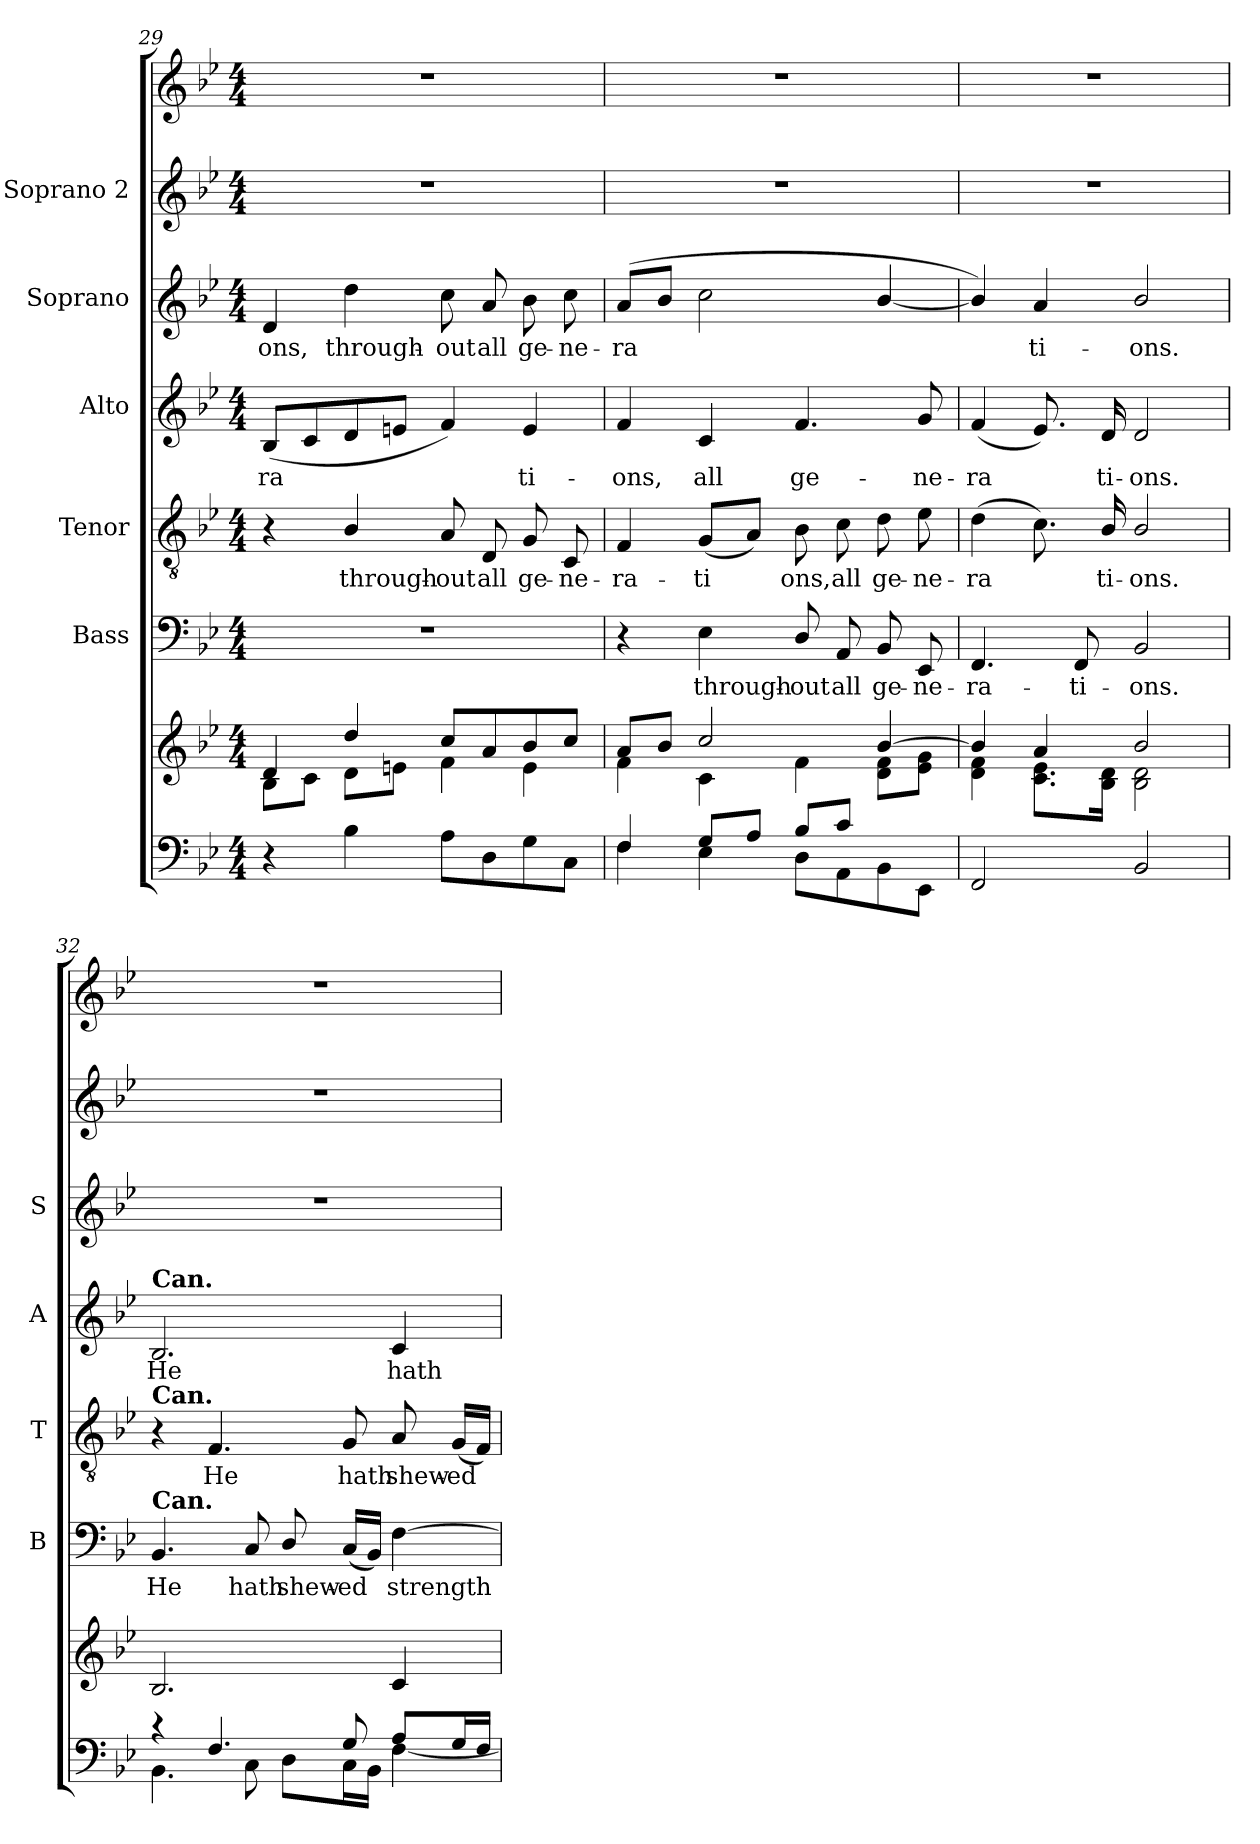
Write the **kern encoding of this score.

**kern	**kern	**kern	**text	**kern	**text	**kern	**text	**kern	**text	**kern	**kern
*part7	*part6	*part5	*part5	*part4	*part4	*part3	*part3	*part2	*part2	*part1	*part1
*staff8	*staff7	*staff6	*staff6	*staff5	*staff5	*staff4	*staff4	*staff3	*staff3	*staff2	*staff1
*	*	*I"Bass	*	*I"Tenor	*	*I"Alto	*	*I"Soprano	*	*I"Soprano 2	*
*	*	*I'B	*	*I'T	*	*I'A	*	*I'S	*	*	*
!!LO:PB:g=z
*clefF4	*clefG2	*clefF4	*	*clefGv2	*	*clefG2	*	*clefG2	*	*clefG2	*clefG2
*k[b-e-]	*k[b-e-]	*k[b-e-]	*	*k[b-e-]	*	*k[b-e-]	*	*k[b-e-]	*	*k[b-e-]	*k[b-e-]
*B-:	*B-:	*B-:	*	*B-:	*	*B-:	*	*B-:	*	*B-:	*B-:
*M4/4	*M4/4	*M4/4	*	*M4/4	*	*M4/4	*	*M4/4	*	*M4/4	*M4/4
=29	=29	=29	=29	=29	=29	=29	=29	=29	=29	=29	=29
*^	*^	*	*	*	*	*	*	*	*	*	*
!	!	!	!	!	!	!	!	!	!LO:LY:b	!	!LO:LY:b	!	!
4r	2ryy	4d/	8B-\L	1r	.	4r	.	(<8B-/L	-ra­	4d/	-ons,	1r	1r
.	.	.	8c\J	.	.	.	.	8c/	.	.	.	.	.
!	!	!	!	!	!	!	!LO:LY:b	!	!	!	!LO:LY:b	!	!
4B-\	.	4dd/	8d\L	.	.	4B-/	through-	8d/	.	4dd\	through-	.	.
.	.	.	8en\J	.	.	.	.	8en/J	.	.	.	.	.
!	!	!	!	!	!	!	!LO:LY:b	!	!	!	!LO:LY:b	!	!
8A\L	2ryy	8cc/L	4f\	.	.	8A/	-out	4f/)	.	8cc\	-out	.	.
!	!	!	!	!	!	!	!LO:LY:b	!	!	!	!LO:LY:b	!	!
8D\	.	8a/	.	.	.	8D/	all	.	.	8a/	all	.	.
!	!	!	!	!	!	!	!LO:LY:b	!	!LO:LY:b	!	!LO:LY:b	!	!
8G\	.	8b-/	4e\	.	.	8G/	ge-	4e/	ti-	8b-\	ge-	.	.
!	!	!	!	!	!	!	!LO:LY:b	!	!	!	!LO:LY:b	!	!
8C\J	.	8cc/J	.	.	.	8C/	-ne-	.	.	8cc\	-ne-	.	.
=30	=30	=30	=30	=30	=30	=30	=30	=30	=30	=30	=30	=30	=30
!	!	!	!	!	!	!	!LO:LY:b	!	!LO:LY:b	!	!LO:LY:b	!	!
4F/	4F\	8a/L	4f\	4r	.	4F/	-ra-	4f/	-ons,	(<8a/L	-ra­	1r	1r
.	.	8b-/J	.	.	.	.	.	.	.	8b-/J	.	.	.
!	!	!	!	!	!LO:LY:b	!	!LO:LY:b	!	!LO:LY:b	!	!	!	!
8G/L	4E-\	2cc/	4c\	4E-\	through-	(<8G/L	-ti­	4c/	all	2cc\	.	.	.
8A/J	.	.	.	.	.	8A/J)	.	.	.	.	.	.	.
!	!	!	!	!	!LO:LY:b	!	!LO:LY:b	!	!LO:LY:b	!	!	!	!
8B-/L	8D\L	.	4f\	8D/	-out	8B-\	ons,	4.f/	ge-	.	.	.	.
!	!	!	!	!	!LO:LY:b	!	!LO:LY:b	!	!	!	!	!	!
8c/J	8AA\	.	.	8AA/	all	8c\	all	.	.	.	.	.	.
!	!	!	!	!	!LO:LY:b	!	!LO:LY:b	!	!	!	!	!	!
4ryy	8BB-\	[>4b-/	8d\ 8f\L	8BB-/	ge-	8d\	ge-	.	.	[4b-/	.	.	.
!	!	!	!	!	!LO:LY:b	!	!LO:LY:b	!	!LO:LY:b	!	!	!	!
.	8EE-\J	.	8e-\ 8g\J	8EE-/	-ne-	8e-\	-ne-	8g/	-ne-	.	.	.	.
=31	=31	=31	=31	=31	=31	=31	=31	=31	=31	=31	=31	=31	=31
!	!	!	!	!	!LO:LY:b	!	!LO:LY:b	!	!LO:LY:b	!	!	!	!
2FF/	2ryy	4b-/]	4d\ 4f\	4.FF/	-ra-	(>4d\	-ra­	(<4f/	-ra­	4b-/])	.	1r	1r
!	!	!	!	!	!	!	!	!	!	!	!LO:LY:b	!	!
.	.	4a/	8.c\ 8.e-\L	.	.	8.c\)	.	8.e-/)	.	4a/	ti-	.	.
!	!	!	!	!	!LO:LY:b	!	!	!	!	!	!	!	!
.	.	.	.	8FF/	-ti-	.	.	.	.	.	.	.	.
!	!	!	!	!	!	!	!LO:LY:b	!	!LO:LY:b	!	!	!	!
.	.	.	16B-\ 16d\Jk	.	.	16B-/	ti-	16d/	ti-	.	.	.	.
!	!	!	!	!	!LO:LY:b	!	!LO:LY:b	!	!LO:LY:b	!	!LO:LY:b	!	!
2BB-/	2ryy	2b-/	2B-\ 2d\	2BB-/	-ons.	2B-/	-ons.	2d/	-ons.	2b-/	-ons.	.	.
!!LO:LB:g=z
=32	=32	=32	=32	=32	=32	=32	=32	=32	=32	=32	=32	=32	=32
!	!	!	!	!	!	!	!	!LO:TX:a:B:t=Can.	!	!	!	!	!
!	!	!	!	!	!	!LO:TX:a:B:t=Can.	!	!	!	!	!	!	!
!	!	!	!	!LO:TX:a:B:t=Can.	!	!	!	!	!	!	!	!	!
!	!	!	!	!	!LO:LY:b	!	!	!	!LO:LY:b	!	!	!	!
4rc	4.BB-\	2.B-/	2ryy	4.BB-/	He	4r	.	2.B-/	He	1r	.	1r	1r
!	!	!	!	!	!	!	!LO:LY:b	!	!	!	!	!	!
4.F/	.	.	.	.	.	4.F/	He	.	.	.	.	.	.
!	!	!	!	!	!LO:LY:b	!	!	!	!	!	!	!	!
.	8C\	.	.	8C/	hath	.	.	.	.	.	.	.	.
!	!	!	!	!	!LO:LY:b	!	!	!	!	!	!	!	!
.	8D\L	.	2ryy	8D/	shew-	.	.	.	.	.	.	.	.
!	!	!	!	!	!LO:LY:b	!	!LO:LY:b	!	!	!	!	!	!
8G/	16C\L	.	.	(<16C/LL	-ed	8G/	hath	.	.	.	.	.	.
.	16BB-\JJ	.	.	16BB-/JJ)	.	.	.	.	.	.	.	.	.
!	!	!	!	!	!LO:LY:b	!	!LO:LY:b	!	!LO:LY:b	!	!	!	!
8A/L	[<4F\	4c/	.	[4F\	strength	8A/	shew-	4c/	hath	.	.	.	.
!	!	!	!	!	!	!	!LO:LY:b	!	!	!	!	!	!
16G/L	.	.	.	.	.	(<16G/LL	-ed	.	.	.	.	.	.
16F/JJ	.	.	.	.	.	16F/JJ)	.	.	.	.	.	.	.
*v	*v	*	*	*	*	*	*	*	*	*	*	*	*
*	*v	*v	*	*	*	*	*	*	*	*	*	*
=	=	=	=	=	=	=	=	=	=	=	=
*-	*-	*-	*-	*-	*-	*-	*-	*-	*-	*-	*-
